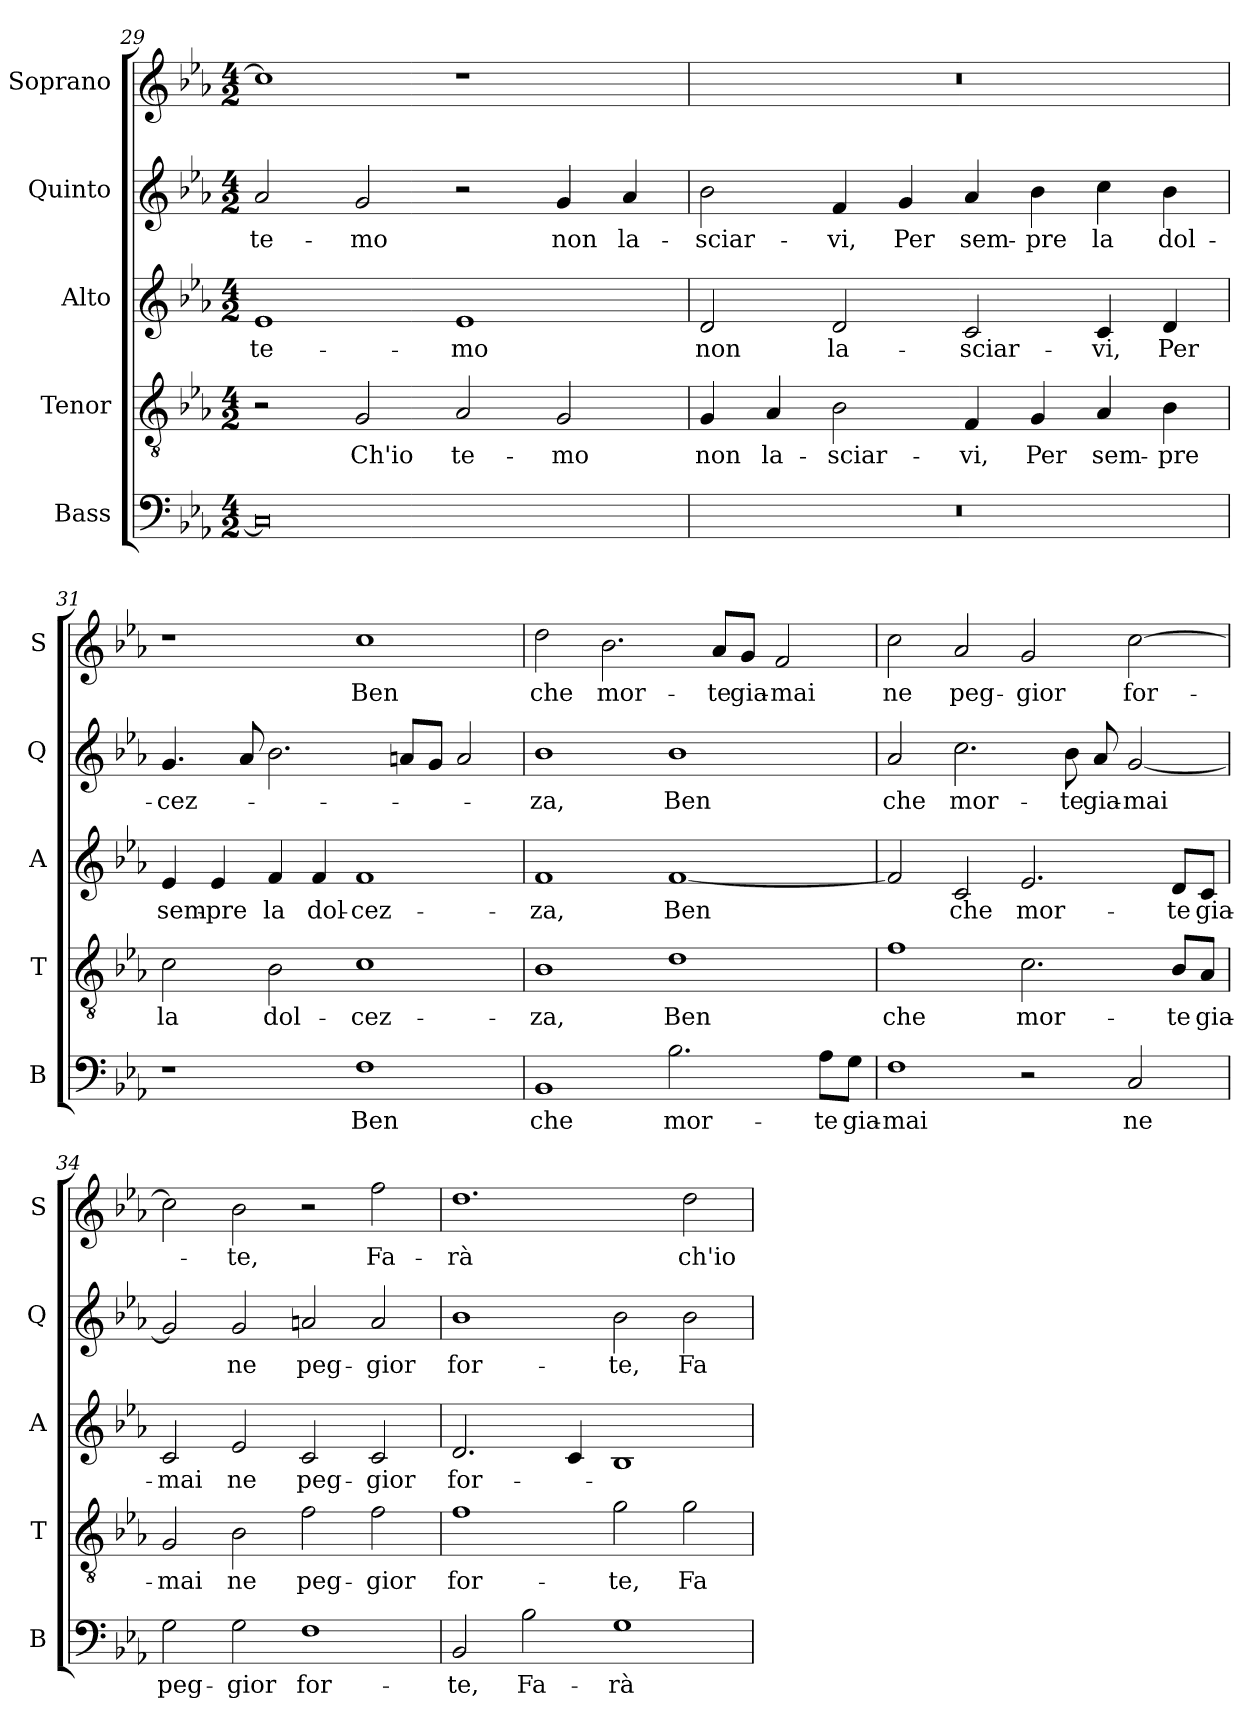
**kern	**text	**kern	**text	**kern	**text	**kern	**text	**kern	**text
*part5	*part5	*part4	*part4	*part3	*part3	*part2	*part2	*part1	*part1
*staff5	*staff5	*staff4	*staff4	*staff3	*staff3	*staff2	*staff2	*staff1	*staff1
*I"Bass	*	*I"Tenor	*	*I"Alto	*	*I"Quinto	*	*I"Soprano	*
*I'B	*	*I'T	*	*I'A	*	*I'Q	*	*I'S	*
*clefF4	*	*clefGv2	*	*clefG2	*	*clefG2	*	*clefG2	*
*k[b-e-a-]	*	*k[b-e-a-]	*	*k[b-e-a-]	*	*k[b-e-a-]	*	*k[b-e-a-]	*
*E-:	*	*E-:	*	*E-:	*	*E-:	*	*E-:	*
*M4/2	*	*M4/2	*	*M4/2	*	*M4/2	*	*M4/2	*
=29	=29	=29	=29	=29	=29	=29	=29	=29	=29
!	!	!	!	!	!LO:LY:b	!	!LO:LY:b	!	!
0C]	.	2r	.	1e-	te-	2a-/	te-	1cc]	.
!	!	!	!LO:LY:b	!	!	!	!LO:LY:b	!	!
.	.	2G/	Ch'io	.	.	2g/	-mo	.	.
!	!	!	!LO:LY:b	!	!LO:LY:b	!	!	!	!
.	.	2A-/	te-	1e-	-mo	2r	.	1r	.
!	!	!	!LO:LY:b	!	!	!	!LO:LY:b	!	!
.	.	2G/	-mo	.	.	4g/	non	.	.
!	!	!	!	!	!	!	!LO:LY:b	!	!
.	.	.	.	.	.	4a-/	la-	.	.
=30	=30	=30	=30	=30	=30	=30	=30	=30	=30
!	!	!	!LO:LY:b	!	!LO:LY:b	!	!LO:LY:b	!	!
0r	.	4G/	non	2d/	non	2b-\	-sciar-	0r	.
!	!	!	!LO:LY:b	!	!	!	!	!	!
.	.	4A-/	la-	.	.	.	.	.	.
!	!	!	!LO:LY:b	!	!LO:LY:b	!	!LO:LY:b	!	!
.	.	2B-\	-sciar-	2d/	la-	4f/	-vi,	.	.
!	!	!	!	!	!	!	!LO:LY:b	!	!
.	.	.	.	.	.	4g/	Per	.	.
!	!	!	!LO:LY:b	!	!LO:LY:b	!	!LO:LY:b	!	!
.	.	4F/	-vi,	2c/	-sciar-	4a-/	sem-	.	.
!	!	!	!LO:LY:b	!	!	!	!LO:LY:b	!	!
.	.	4G/	Per	.	.	4b-\	-pre	.	.
!	!	!	!LO:LY:b	!	!LO:LY:b	!	!LO:LY:b	!	!
.	.	4A-/	sem-	4c/	-vi,	4cc\	la	.	.
!	!	!	!LO:LY:b	!	!LO:LY:b	!	!LO:LY:b	!	!
.	.	4B-\	-pre	4d/	Per	4b-\	dol-	.	.
!!LO:LB:g=z
=31	=31	=31	=31	=31	=31	=31	=31	=31	=31
!	!	!	!LO:LY:b	!	!LO:LY:b	!	!LO:LY:b	!	!
1r	.	2c\	la	4e-/	sem-	4.g/	-cez-	1r	.
!	!	!	!	!	!LO:LY:b	!	!	!	!
.	.	.	.	4e-/	-pre	.	.	.	.
.	.	.	.	.	.	8a-/	.	.	.
!	!	!	!LO:LY:b	!	!LO:LY:b	!	!	!	!
.	.	2B-\	dol-	4f/	la	2.b-\	.	.	.
!	!	!	!	!	!LO:LY:b	!	!	!	!
.	.	.	.	4f/	dol-	.	.	.	.
!	!LO:LY:b	!	!LO:LY:b	!	!LO:LY:b	!	!	!	!LO:LY:b
1F	Ben	1c	-cez-	1f	-cez-	.	.	1cc	Ben
.	.	.	.	.	.	8an/L	.	.	.
.	.	.	.	.	.	8g/J	.	.	.
.	.	.	.	.	.	2a/	.	.	.
=32	=32	=32	=32	=32	=32	=32	=32	=32	=32
!	!LO:LY:b	!	!LO:LY:b	!	!LO:LY:b	!	!LO:LY:b	!	!LO:LY:b
1BB-	che	1B-	-za,	1f	-za,	1b-	-za,	2dd\	che
!	!	!	!	!	!	!	!	!	!LO:LY:b
.	.	.	.	.	.	.	.	2.b-\	mor-
!	!LO:LY:b	!	!LO:LY:b	!	!LO:LY:b	!	!LO:LY:b	!	!
2.B-\	mor-	1d	Ben	[1f	Ben	1b-	Ben	.	.
!	!	!	!	!	!	!	!	!	!LO:LY:b
.	.	.	.	.	.	.	.	8a-/L	-te
!	!	!	!	!	!	!	!	!	!LO:LY:b
.	.	.	.	.	.	.	.	8g/J	gia-
!	!	!	!	!	!	!	!	!	!LO:LY:b
.	.	.	.	.	.	.	.	2f/	-mai
!	!LO:LY:b	!	!	!	!	!	!	!	!
8A-\L	-te	.	.	.	.	.	.	.	.
!	!LO:LY:b	!	!	!	!	!	!	!	!
8G\J	gia-	.	.	.	.	.	.	.	.
=33	=33	=33	=33	=33	=33	=33	=33	=33	=33
!	!LO:LY:b	!	!LO:LY:b	!	!	!	!LO:LY:b	!	!LO:LY:b
1F	-mai	1f	che	2f/]	.	2a-/	che	2cc\	ne
!	!	!	!	!	!LO:LY:b	!	!LO:LY:b	!	!LO:LY:b
.	.	.	.	2c/	che	2.cc\	mor-	2a-/	peg-
!	!	!	!LO:LY:b	!	!LO:LY:b	!	!	!	!LO:LY:b
2r	.	2.c\	mor-	2.e-/	mor-	.	.	2g/	-gior
!	!	!	!	!	!	!	!LO:LY:b	!	!
.	.	.	.	.	.	8b-\	-te	.	.
!	!	!	!	!	!	!	!LO:LY:b	!	!
.	.	.	.	.	.	8a-/	gia-	.	.
!	!LO:LY:b	!	!	!	!	!	!LO:LY:b	!	!LO:LY:b
2C/	ne	.	.	.	.	[2g/	-mai	[2cc\	for-
!	!	!	!LO:LY:b	!	!LO:LY:b	!	!	!	!
.	.	8B-/L	-te	8d/L	-te	.	.	.	.
!	!	!	!LO:LY:b	!	!LO:LY:b	!	!	!	!
.	.	8A-/J	gia-	8c/J	gia-	.	.	.	.
!!LO:PB:g=z
=34	=34	=34	=34	=34	=34	=34	=34	=34	=34
!	!LO:LY:b	!	!LO:LY:b	!	!LO:LY:b	!	!	!	!
2G\	peg-	2G/	-mai	2c/	-mai	2g/]	.	2cc\]	.
!	!LO:LY:b	!	!LO:LY:b	!	!LO:LY:b	!	!LO:LY:b	!	!LO:LY:b
2G\	-gior	2B-\	ne	2e-/	ne	2g/	ne	2b-\	-te,
!	!LO:LY:b	!	!LO:LY:b	!	!LO:LY:b	!	!LO:LY:b	!	!
1F	for-	2f\	peg-	2c/	peg-	2an/	peg-	2r	.
!	!	!	!LO:LY:b	!	!LO:LY:b	!	!LO:LY:b	!	!LO:LY:b
.	.	2f\	-gior	2c/	-gior	2a/	-gior	2ff\	Fa-
=35	=35	=35	=35	=35	=35	=35	=35	=35	=35
!	!LO:LY:b	!	!LO:LY:b	!	!LO:LY:b	!	!LO:LY:b	!	!LO:LY:b
2BB-/	-te,	1f	for-	2.d/	for-	1b-	for-	1.dd	-rà
!	!LO:LY:b	!	!	!	!	!	!	!	!
2B-\	Fa-	.	.	.	.	.	.	.	.
.	.	.	.	4c/	.	.	.	.	.
!	!LO:LY:b	!	!LO:LY:b	!	!	!	!LO:LY:b	!	!
1G	-rà	2g\	-te,	1B-	.	2b-\	-te,	.	.
!	!	!	!LO:LY:b	!	!	!	!LO:LY:b	!	!LO:LY:b
.	.	2g\	Fa-	.	.	2b-\	Fa-	2dd\	ch'io
=	=	=	=	=	=	=	=	=	=
*-	*-	*-	*-	*-	*-	*-	*-	*-	*-
